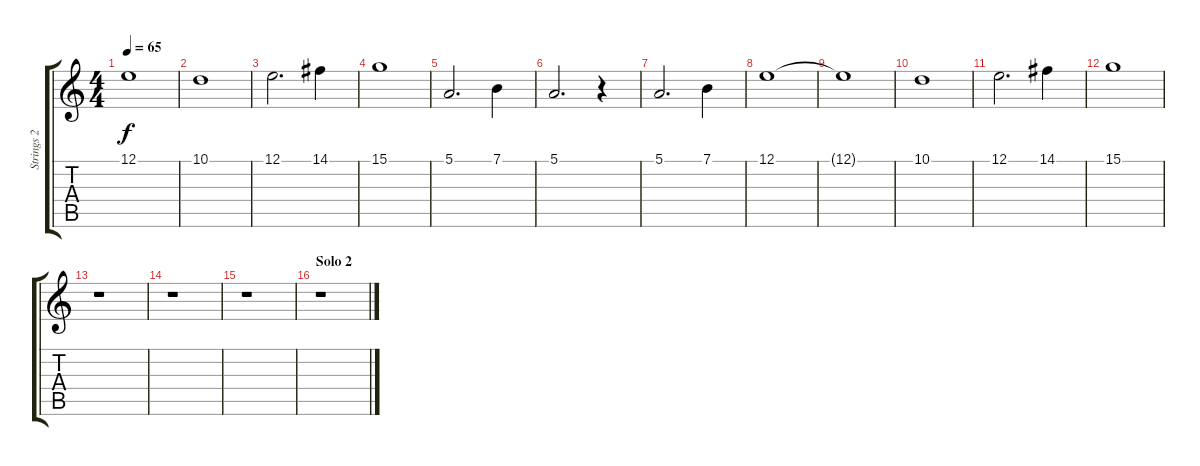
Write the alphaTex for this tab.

\track ("Strings 2" "Strings 2") {instrument stringensemble1}
\staff {score tabs}
\tuning (E4 B3 G3 D3 A2 E2) {hide}
\ts (4 4)
\tempo 65
\clef g2
\ks c
12.1{t}.1{dy f} |
10.1.1 |
12.1.2{d} 14.1.4 |
15.1.1 |
5.1.2{d} 7.1.4 |
5.1.2{d} r.4 |
5.1.2{d} 7.1.4 |
12.1.1 |
12.1{t}.1 |
10.1.1 |
12.1.2{d} 14.1.4 |
15.1.1 |
r.1 |
r.1 |
r.1 |
\section ("" "Solo 2")
r.1
